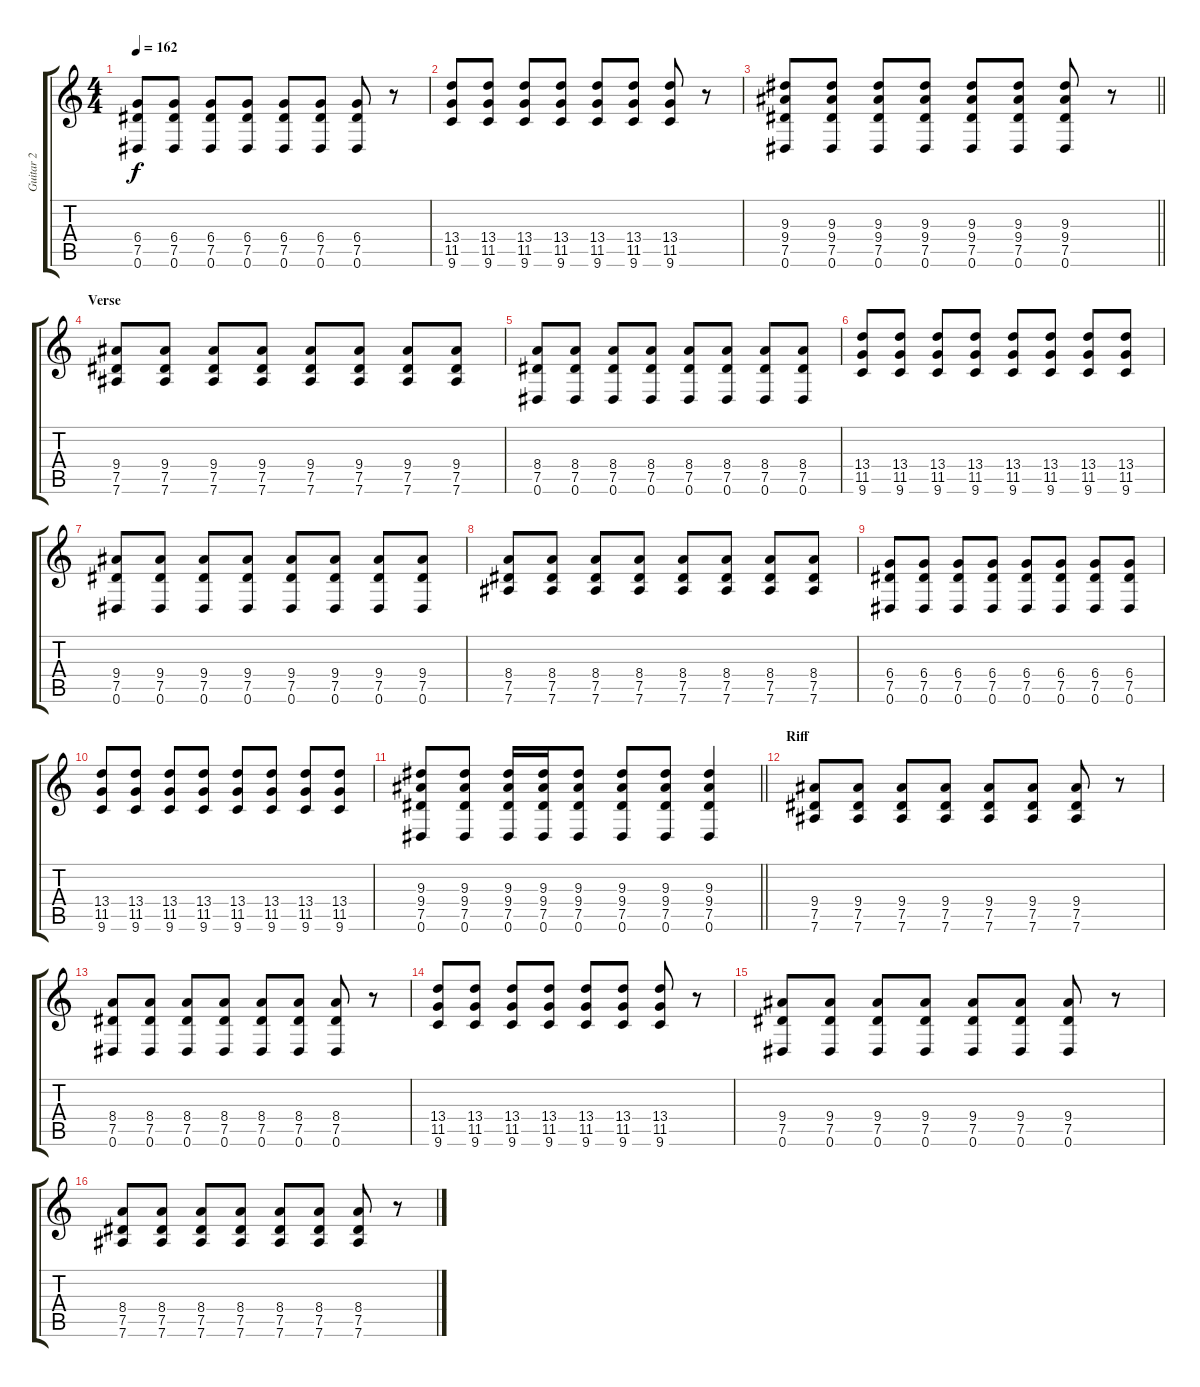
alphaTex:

\track ("Guitar 2" "Guitar 2") {instrument distortionguitar}
\staff {score tabs}
\tuning (Eb4 Bb3 Gb3 Db3 Ab2 Eb2) {hide}
\ts (4 4)
\tempo 162
\clef g2
\ks c
(6.4 7.5 0.6).8{dy f} (6.4 7.5 0.6).8 (6.4 7.5 0.6).8 (6.4 7.5 0.6).8 (6.4 7.5 0.6).8 (6.4 7.5 0.6).8 (6.4 7.5 0.6).8 r.8 |
(13.4 11.5 9.6).8 (13.4 11.5 9.6).8 (13.4 11.5 9.6).8 (13.4 11.5 9.6).8 (13.4 11.5 9.6).8 (13.4 11.5 9.6).8 (13.4 11.5 9.6).8 r.8 |
\barLineRight lightlight
(9.3 9.4 7.5 0.6).8 (9.3 9.4 7.5 0.6).8 (9.3 9.4 7.5 0.6).8 (9.3 9.4 7.5 0.6).8 (9.3 9.4 7.5 0.6).8 (9.3 9.4 7.5 0.6).8 (9.3 9.4 7.5 0.6).8 r.8 |
\section ("" "Verse")
(9.4 7.5 7.6).8 (9.4 7.5 7.6).8 (9.4 7.5 7.6).8 (9.4 7.5 7.6).8 (9.4 7.5 7.6).8 (9.4 7.5 7.6).8 (9.4 7.5 7.6).8 (9.4 7.5 7.6).8 |
(8.4 7.5 0.6).8 (8.4 7.5 0.6).8 (8.4 7.5 0.6).8 (8.4 7.5 0.6).8 (8.4 7.5 0.6).8 (8.4 7.5 0.6).8 (8.4 7.5 0.6).8 (8.4 7.5 0.6).8 |
(13.4 11.5 9.6).8 (13.4 11.5 9.6).8 (13.4 11.5 9.6).8 (13.4 11.5 9.6).8 (13.4 11.5 9.6).8 (13.4 11.5 9.6).8 (13.4 11.5 9.6).8 (13.4 11.5 9.6).8 |
(9.4 7.5 0.6).8 (9.4 7.5 0.6).8 (9.4 7.5 0.6).8 (9.4 7.5 0.6).8 (9.4 7.5 0.6).8 (9.4 7.5 0.6).8 (9.4 7.5 0.6).8 (9.4 7.5 0.6).8 |
(8.4 7.5 7.6).8 (8.4 7.5 7.6).8 (8.4 7.5 7.6).8 (8.4 7.5 7.6).8 (8.4 7.5 7.6).8 (8.4 7.5 7.6).8 (8.4 7.5 7.6).8 (8.4 7.5 7.6).8 |
(6.4 7.5 0.6).8 (6.4 7.5 0.6).8 (6.4 7.5 0.6).8 (6.4 7.5 0.6).8 (6.4 7.5 0.6).8 (6.4 7.5 0.6).8 (6.4 7.5 0.6).8 (6.4 7.5 0.6).8 |
(13.4 11.5 9.6).8 (13.4 11.5 9.6).8 (13.4 11.5 9.6).8 (13.4 11.5 9.6).8 (13.4 11.5 9.6).8 (13.4 11.5 9.6).8 (13.4 11.5 9.6).8 (13.4 11.5 9.6).8 |
\barLineRight lightlight
(9.3 9.4 7.5 0.6).8 (9.3 9.4 7.5 0.6).8 (9.3 9.4 7.5 0.6).16 (9.3 9.4 7.5 0.6).16 (9.3 9.4 7.5 0.6).8 (9.3 9.4 7.5 0.6).8 (9.3 9.4 7.5 0.6).8 (9.3 9.4 7.5 0.6).4 |
\section ("" "Riff")
(9.4 7.5 7.6).8 (9.4 7.5 7.6).8 (9.4 7.5 7.6).8 (9.4 7.5 7.6).8 (9.4 7.5 7.6).8 (9.4 7.5 7.6).8 (9.4 7.5 7.6).8 r.8 |
(8.4 7.5 0.6).8 (8.4 7.5 0.6).8 (8.4 7.5 0.6).8 (8.4 7.5 0.6).8 (8.4 7.5 0.6).8 (8.4 7.5 0.6).8 (8.4 7.5 0.6).8 r.8 |
(13.4 11.5 9.6).8 (13.4 11.5 9.6).8 (13.4 11.5 9.6).8 (13.4 11.5 9.6).8 (13.4 11.5 9.6).8 (13.4 11.5 9.6).8 (13.4 11.5 9.6).8 r.8 |
(9.4 7.5 0.6).8 (9.4 7.5 0.6).8 (9.4 7.5 0.6).8 (9.4 7.5 0.6).8 (9.4 7.5 0.6).8 (9.4 7.5 0.6).8 (9.4 7.5 0.6).8 r.8 |
(8.4 7.5 7.6).8 (8.4 7.5 7.6).8 (8.4 7.5 7.6).8 (8.4 7.5 7.6).8 (8.4 7.5 7.6).8 (8.4 7.5 7.6).8 (8.4 7.5 7.6).8 r.8
